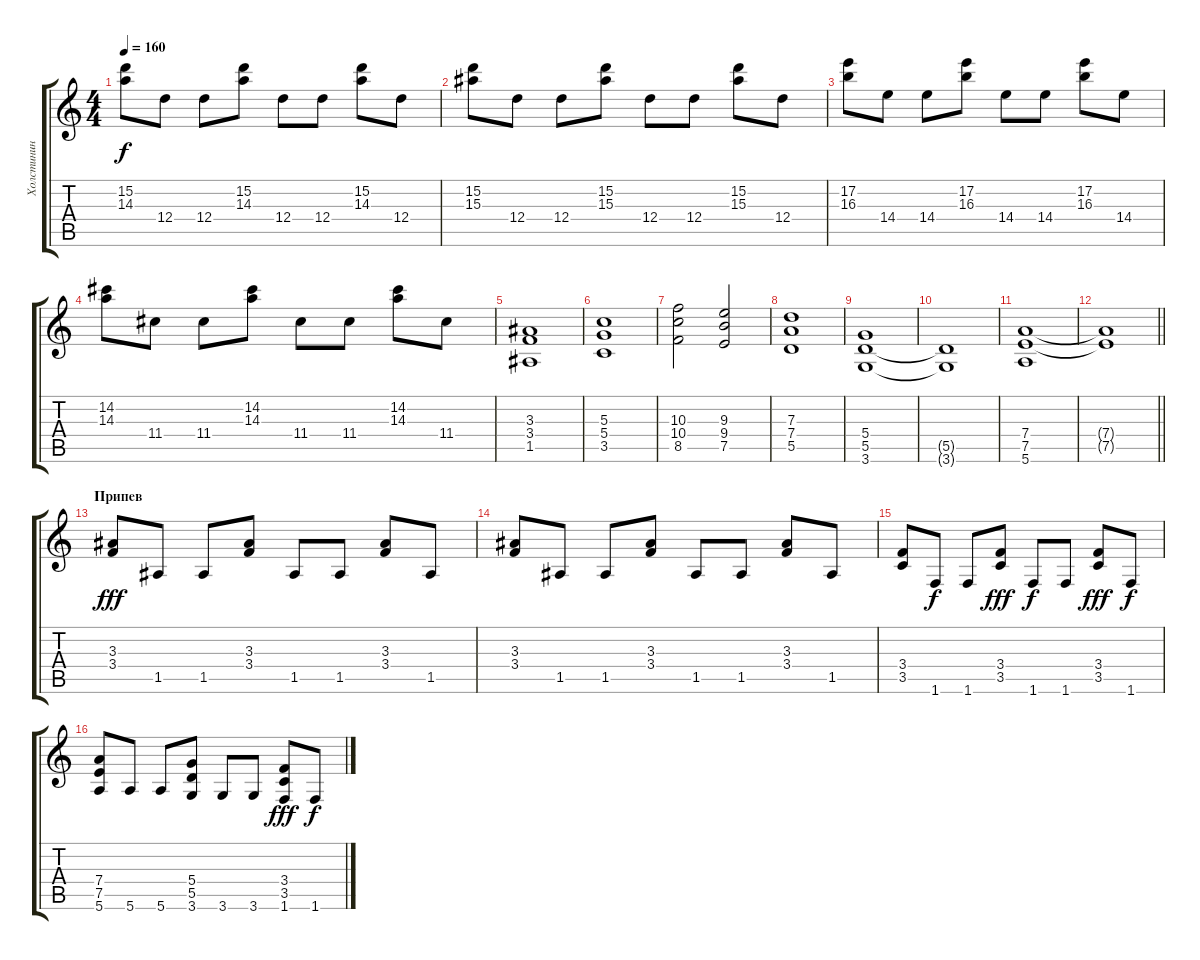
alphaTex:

\track ("Холстинин" "Холстинин") {instrument overdrivenguitar}
\staff {score tabs}
\tuning (E4 B3 G3 D3 A2 E2) {hide}
\ts (4 4)
\tempo 160
\clef g2
\ks c
(15.2 14.3).8{dy f} 12.4.8 12.4.8 (15.2 14.3).8 12.4.8 12.4.8 (15.2 14.3).8 12.4.8 |
(15.2 15.3).8 12.4.8 12.4.8 (15.2 15.3).8 12.4.8 12.4.8 (15.2 15.3).8 12.4.8 |
(17.2 16.3).8 14.4.8 14.4.8 (17.2 16.3).8 14.4.8 14.4.8 (17.2 16.3).8 14.4.8 |
(14.2 14.3).8 11.4.8 11.4.8 (14.2 14.3).8 11.4.8 11.4.8 (14.2 14.3).8 11.4.8 |
(3.3 3.4 1.5).1 |
(5.3 5.4 3.5).1 |
(10.3 10.4 8.5).2 (9.3 9.4 7.5).2 |
(7.3 7.4 5.5).1 |
(5.4 5.5 3.6).1 |
(5.5{t} 3.6{t}).1 |
(7.4 7.5 5.6).1 |
\barLineRight lightlight
(7.4{t} 7.5{t}).1 |
\section ("" "Припев")
(3.3 3.4).8{dy fff} 1.5.8 1.5.8 (3.3 3.4).8 1.5.8 1.5.8 (3.3 3.4).8 1.5.8 |
(3.3 3.4).8 1.5.8 1.5.8 (3.3 3.4).8 1.5.8 1.5.8 (3.3 3.4).8 1.5.8 |
(3.4 3.5).8 1.6.8{dy f} 1.6.8 (3.4 3.5).8{dy fff} 1.6.8{dy f} 1.6.8 (3.4 3.5).8{dy fff} 1.6.8{dy f} |
(7.4 7.5 5.6).8 5.6.8 5.6.8 (5.4 5.5 3.6).8 3.6.8 3.6.8 (3.4 3.5 1.6).8{dy fff} 1.6.8{dy f}
